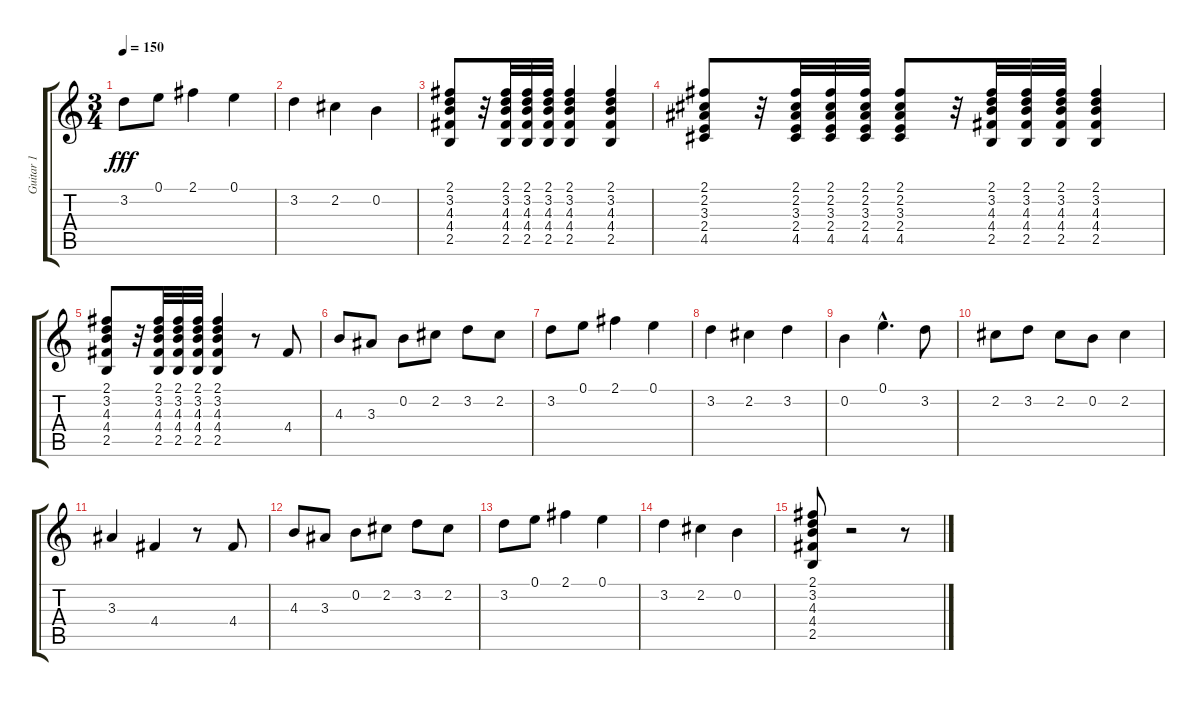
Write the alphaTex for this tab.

\track ("Guitar 1" "Guitar 1") {instrument acousticguitarsteel}
\staff {score tabs}
\tuning (E4 B3 G3 D3 A2 E2) {hide}
\ts (3 4)
\tempo 150
\clef g2
\ks c
3.2.8{dy fff} 0.1.8 2.1.4 0.1.4 |
3.2.4 2.2.4 0.2.4 |
(2.1 3.2 4.3 4.4 2.5).8 r.32 (2.1 3.2 4.3 4.4 2.5).32 (2.1 3.2 4.3 4.4 2.5).32 (2.1 3.2 4.3 4.4 2.5).32 (2.1 3.2 4.3 4.4 2.5).4 (2.1 3.2 4.3 4.4 2.5).4 |
(2.1 2.2 3.3 2.4 4.5).8 r.32 (2.1 2.2 3.3 2.4 4.5).32 (2.1 2.2 3.3 2.4 4.5).32 (2.1 2.2 3.3 2.4 4.5).32 (2.1 2.2 3.3 2.4 4.5).8 r.32 (2.1 3.2 4.3 4.4 2.5).32 (2.1 3.2 4.3 4.4 2.5).32 (2.1 3.2 4.3 4.4 2.5).32 (2.1 3.2 4.3 4.4 2.5).4 |
(2.1 3.2 4.3 4.4 2.5).8 r.32 (2.1 3.2 4.3 4.4 2.5).32 (2.1 3.2 4.3 4.4 2.5).32 (2.1 3.2 4.3 4.4 2.5).32 (2.1 3.2 4.3 4.4 2.5).4 r.8 4.4.8 |
4.3.8 3.3.8 0.2.8 2.2.8 3.2.8 2.2.8 |
3.2.8 0.1.8 2.1.4 0.1.4 |
3.2.4 2.2.4 3.2.4 |
0.2.4 0.1{hac}.4{d} 3.2.8 |
2.2.8 3.2.8 2.2.8 0.2.8 2.2.4 |
3.3.4 4.4.4 r.8 4.4.8 |
4.3.8 3.3.8 0.2.8 2.2.8 3.2.8 2.2.8 |
3.2.8 0.1.8 2.1.4 0.1.4 |
3.2.4 2.2.4 0.2.4 |
(2.1 3.2 4.3 4.4 2.5).8 r.2 r.8
